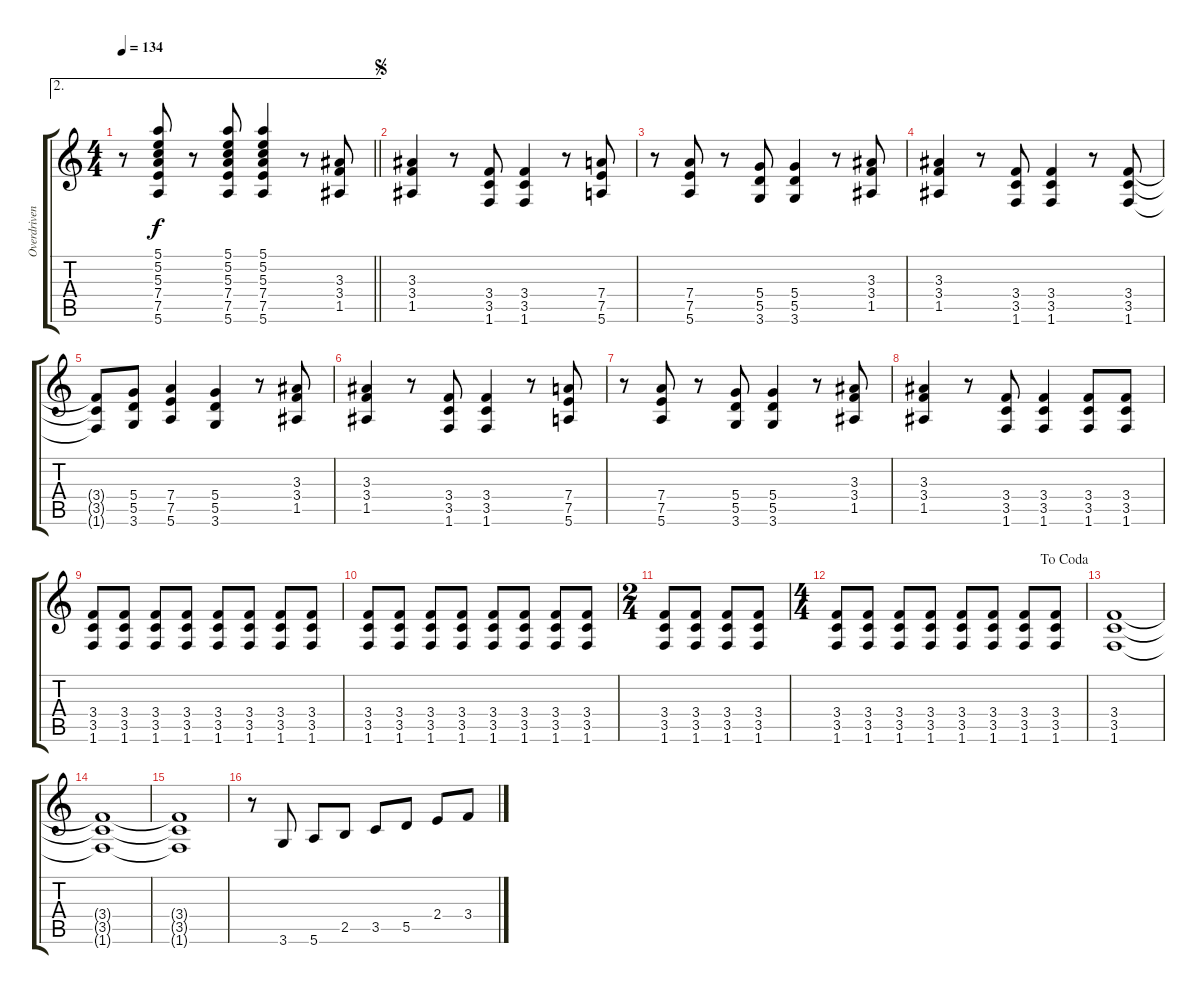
\track ("Overdriven" "Overdriven") {instrument overdrivenguitar}
\staff {score tabs}
\tuning (E4 B3 G3 D3 A2 E2) {hide}
\ae 2
\ts (4 4)
\tempo 134
\clef g2
\barLineRight lightlight
\ks c
r.8{dy f} (5.1 5.2 5.3 7.4 7.5 5.6).8 r.8 (5.1 5.2 5.3 7.4 7.5 5.6).8 (5.1 5.2 5.3 7.4 7.5 5.6).4 r.8 (3.3 3.4 1.5).8 |
\jump segno
(3.3 3.4 1.5).4 r.8 (3.4 3.5 1.6).8 (3.4 3.5 1.6).4 r.8 (7.4 7.5 5.6).8 |
r.8 (7.4 7.5 5.6).8 r.8 (5.4 5.5 3.6).8 (5.4 5.5 3.6).4 r.8 (3.3 3.4 1.5).8 |
(3.3 3.4 1.5).4 r.8 (3.4 3.5 1.6).8 (3.4 3.5 1.6).4 r.8 (3.4 3.5 1.6).8 |
(3.4{t} 3.5{t} 1.6{t}).8 (5.4 5.5 3.6).8 (7.4 7.5 5.6).4 (5.4 5.5 3.6).4 r.8 (3.3 3.4 1.5).8 |
(3.3 3.4 1.5).4 r.8 (3.4 3.5 1.6).8 (3.4 3.5 1.6).4 r.8 (7.4 7.5 5.6).8 |
r.8 (7.4 7.5 5.6).8 r.8 (5.4 5.5 3.6).8 (5.4 5.5 3.6).4 r.8 (3.3 3.4 1.5).8 |
(3.3 3.4 1.5).4 r.8 (3.4 3.5 1.6).8 (3.4 3.5 1.6).4 (3.4 3.5 1.6).8 (3.4 3.5 1.6).8 |
(3.4 3.5 1.6).8 (3.4 3.5 1.6).8 (3.4 3.5 1.6).8 (3.4 3.5 1.6).8 (3.4 3.5 1.6).8 (3.4 3.5 1.6).8 (3.4 3.5 1.6).8 (3.4 3.5 1.6).8 |
(3.4 3.5 1.6).8 (3.4 3.5 1.6).8 (3.4 3.5 1.6).8 (3.4 3.5 1.6).8 (3.4 3.5 1.6).8 (3.4 3.5 1.6).8 (3.4 3.5 1.6).8 (3.4 3.5 1.6).8 |
\ts (2 4)
(3.4 3.5 1.6).8 (3.4 3.5 1.6).8 (3.4 3.5 1.6).8 (3.4 3.5 1.6).8 |
\ts (4 4)
\jump dacoda
(3.4 3.5 1.6).8 (3.4 3.5 1.6).8 (3.4 3.5 1.6).8 (3.4 3.5 1.6).8 (3.4 3.5 1.6).8 (3.4 3.5 1.6).8 (3.4 3.5 1.6).8 (3.4 3.5 1.6).8 |
(3.4 3.5 1.6).1 |
(3.4{t} 3.5{t} 1.6{t}).1 |
(3.4{t} 3.5{t} 1.6{t}).1 |
r.8 3.6.8 5.6.8 2.5.8 3.5.8 5.5.8 2.4.8 3.4.8
